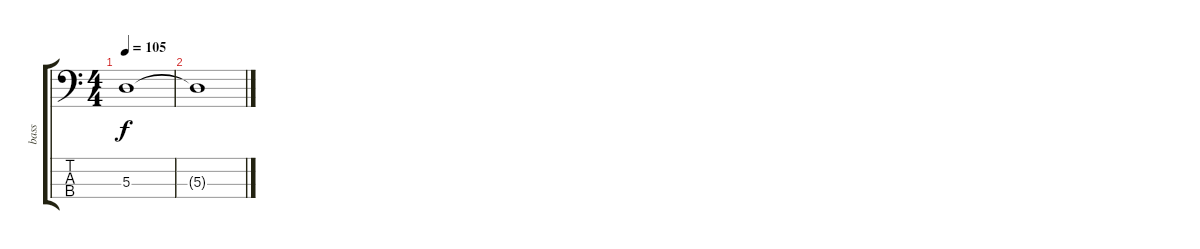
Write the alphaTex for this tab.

\track ("bass" "bass") {instrument electricbasspick}
\staff {score tabs}
\tuning (G2 D2 A1 E1) {hide}
\ts (4 4)
\tempo 105
\clef f4
\ks c
5.3{t}.1{dy f} |
5.3{t}.1
